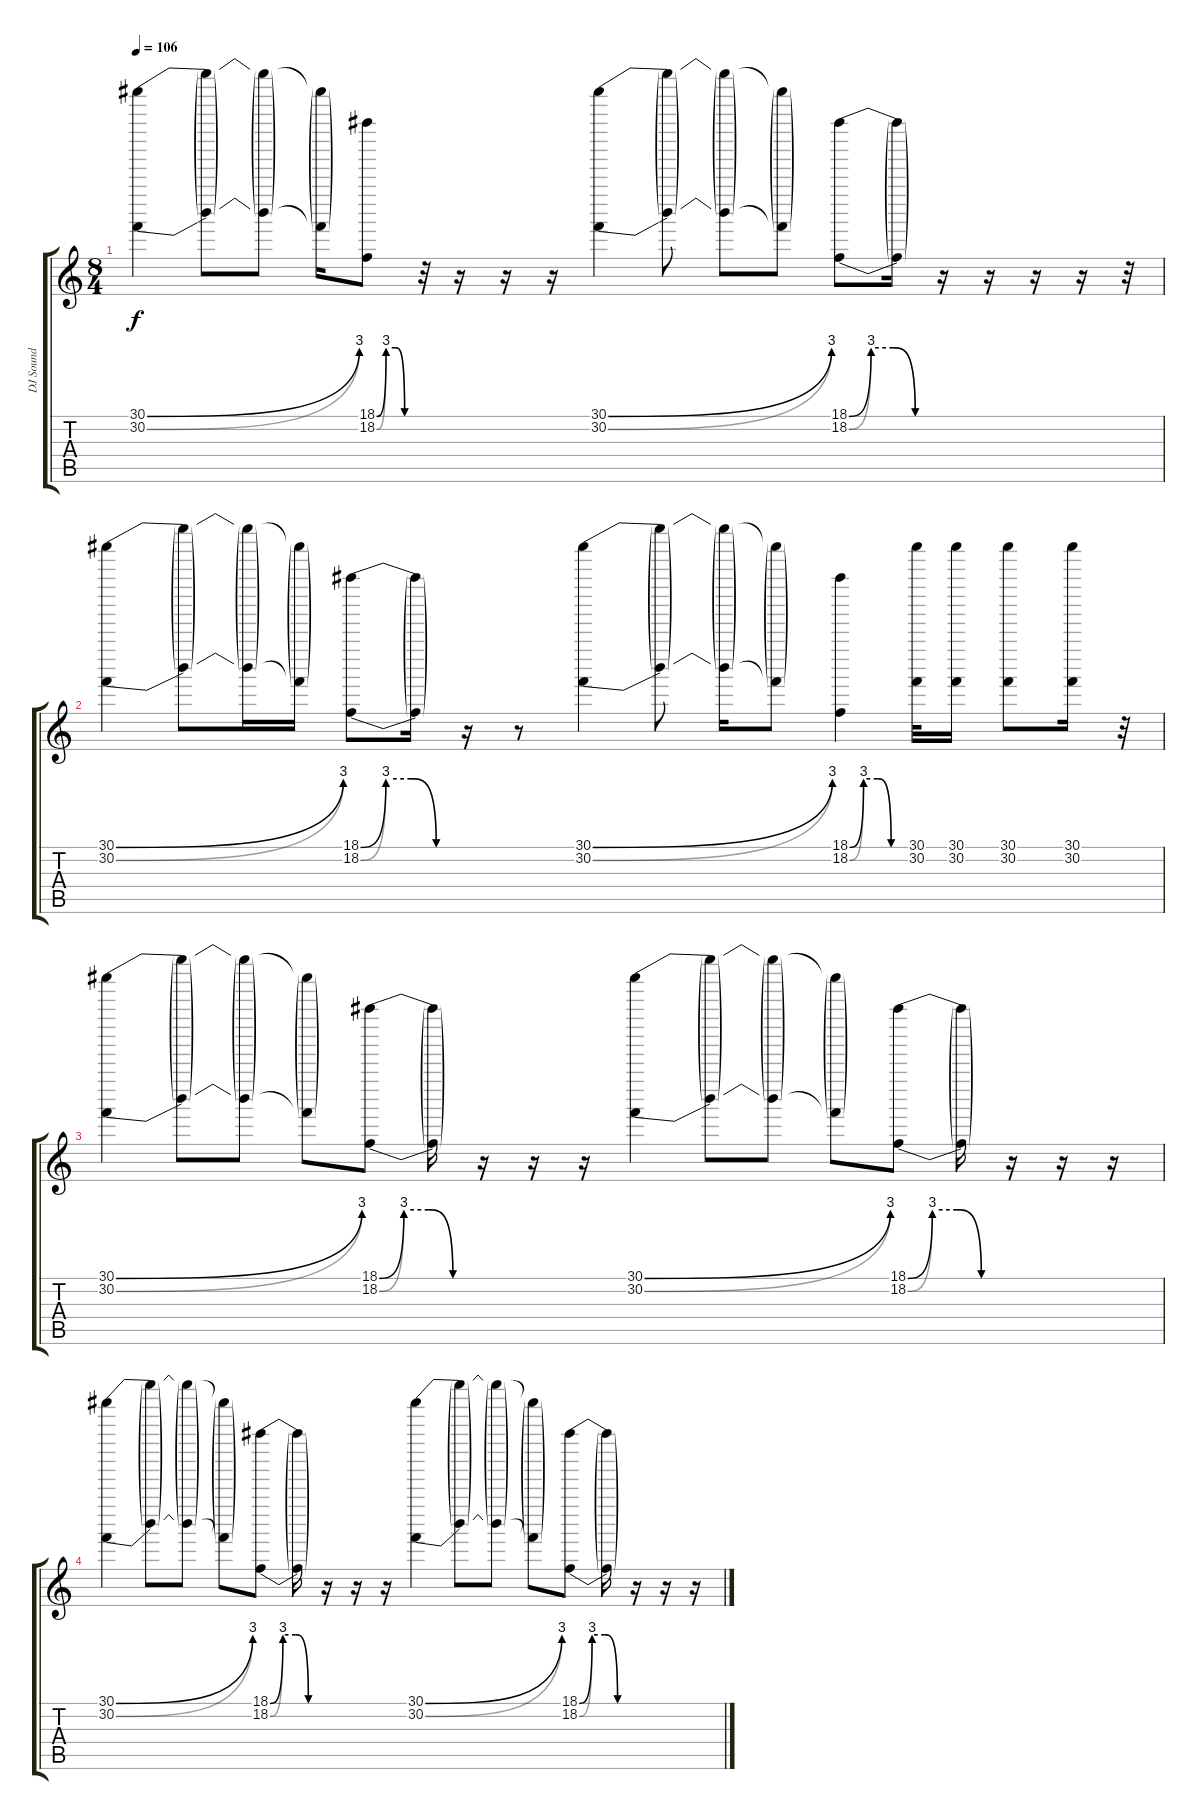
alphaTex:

\track ("DJ Sound" "DJ Sound") {instrument applause}
\staff {score tabs}
\tuning (E8 B3 G3 D3 A2 E2) {hide}
\ts (8 4)
\tempo 106
\clef g2
\ks c
(30.1{be (bend 0 0 60 12)} 30.2{be (bend 0 0 60 12)}).4{dy f instrument applause} (30.1{t} 30.2{t}).8 (30.1{t} 30.2{t}).8 (30.1{t} 30.2{t}).16 (18.1{be (custom 0 0 15 12 30 12 45 0 60 0)} 18.2{be (custom 0 0 15 12 30 12 45 0 60 0)}).8 r.32 r.16 r.16 r.16 (30.1{be (bend 0 0 60 12)} 30.2{be (bend 0 0 60 12)}).4 (30.1{t} 30.2{t}).8 (30.1{t} 30.2{t}).8 (30.1{t} 30.2{t}).8 (18.1{be (custom 0 0 15 12 30 12 45 0 60 0)} 18.2{be (custom 0 0 15 12 30 12 45 0 60 0)}).8 (18.1{t} 18.2{t}).16 r.16 r.16 r.16 r.16 r.32 |
(30.1{be (bend 0 0 60 12)} 30.2{be (bend 0 0 60 12)}).4 (30.1{t} 30.2{t}).8 (30.1{t} 30.2{t}).16 (30.1{t} 30.2{t}).16 (18.1{be (custom 0 0 15 12 30 12 45 0 60 0)} 18.2{be (custom 0 0 15 12 30 12 45 0 60 0)}).8 (18.1{t} 18.2{t}).16 r.16 r.8 (30.1{be (bend 0 0 60 12)} 30.2{be (bend 0 0 60 12)}).4 (30.1{t} 30.2{t}).8 (30.1{t} 30.2{t}).16 (30.1{t} 30.2{t}).8 (18.1{be (custom 0 0 15 12 30 12 45 0 60 0)} 18.2{be (custom 0 0 15 12 30 12 45 0 60 0)}).4 (30.1 30.2).32{volume 16 instrument birdtweet} (30.1 30.2).16 (30.1 30.2).8 (30.1 30.2).16 r.32 |
(30.1{be (bend 0 0 60 12)} 30.2{be (bend 0 0 60 12)}).4{volume 6 instrument applause} (30.1{t} 30.2{t}).8 (30.1{t} 30.2{t}).8 (30.1{t} 30.2{t}).8 (18.1{be (custom 0 0 15 12 30 12 45 0 60 0)} 18.2{be (custom 0 0 15 12 30 12 45 0 60 0)}).8 (18.1{t} 18.2{t}).16 r.16 r.16 r.16 (30.1{be (bend 0 0 60 12)} 30.2{be (bend 0 0 60 12)}).4 (30.1{t} 30.2{t}).8 (30.1{t} 30.2{t}).8 (30.1{t} 30.2{t}).8 (18.1{be (custom 0 0 15 12 30 12 45 0 60 0)} 18.2{be (custom 0 0 15 12 30 12 45 0 60 0)}).8 (18.1{t} 18.2{t}).16 r.16 r.16 r.16 |
(30.1{be (bend 0 0 60 12)} 30.2{be (bend 0 0 60 12)}).4 (30.1{t} 30.2{t}).8 (30.1{t} 30.2{t}).8 (30.1{t} 30.2{t}).8 (18.1{be (custom 0 0 15 12 30 12 45 0 60 0)} 18.2{be (custom 0 0 15 12 30 12 45 0 60 0)}).8 (18.1{t} 18.2{t}).16 r.16 r.16 r.16 (30.1{be (bend 0 0 60 12)} 30.2{be (bend 0 0 60 12)}).4 (30.1{t} 30.2{t}).8 (30.1{t} 30.2{t}).8 (30.1{t} 30.2{t}).8 (18.1{be (custom 0 0 15 12 30 12 45 0 60 0)} 18.2{be (custom 0 0 15 12 30 12 45 0 60 0)}).8 (18.1{t} 18.2{t}).16 r.16 r.16 r.16
